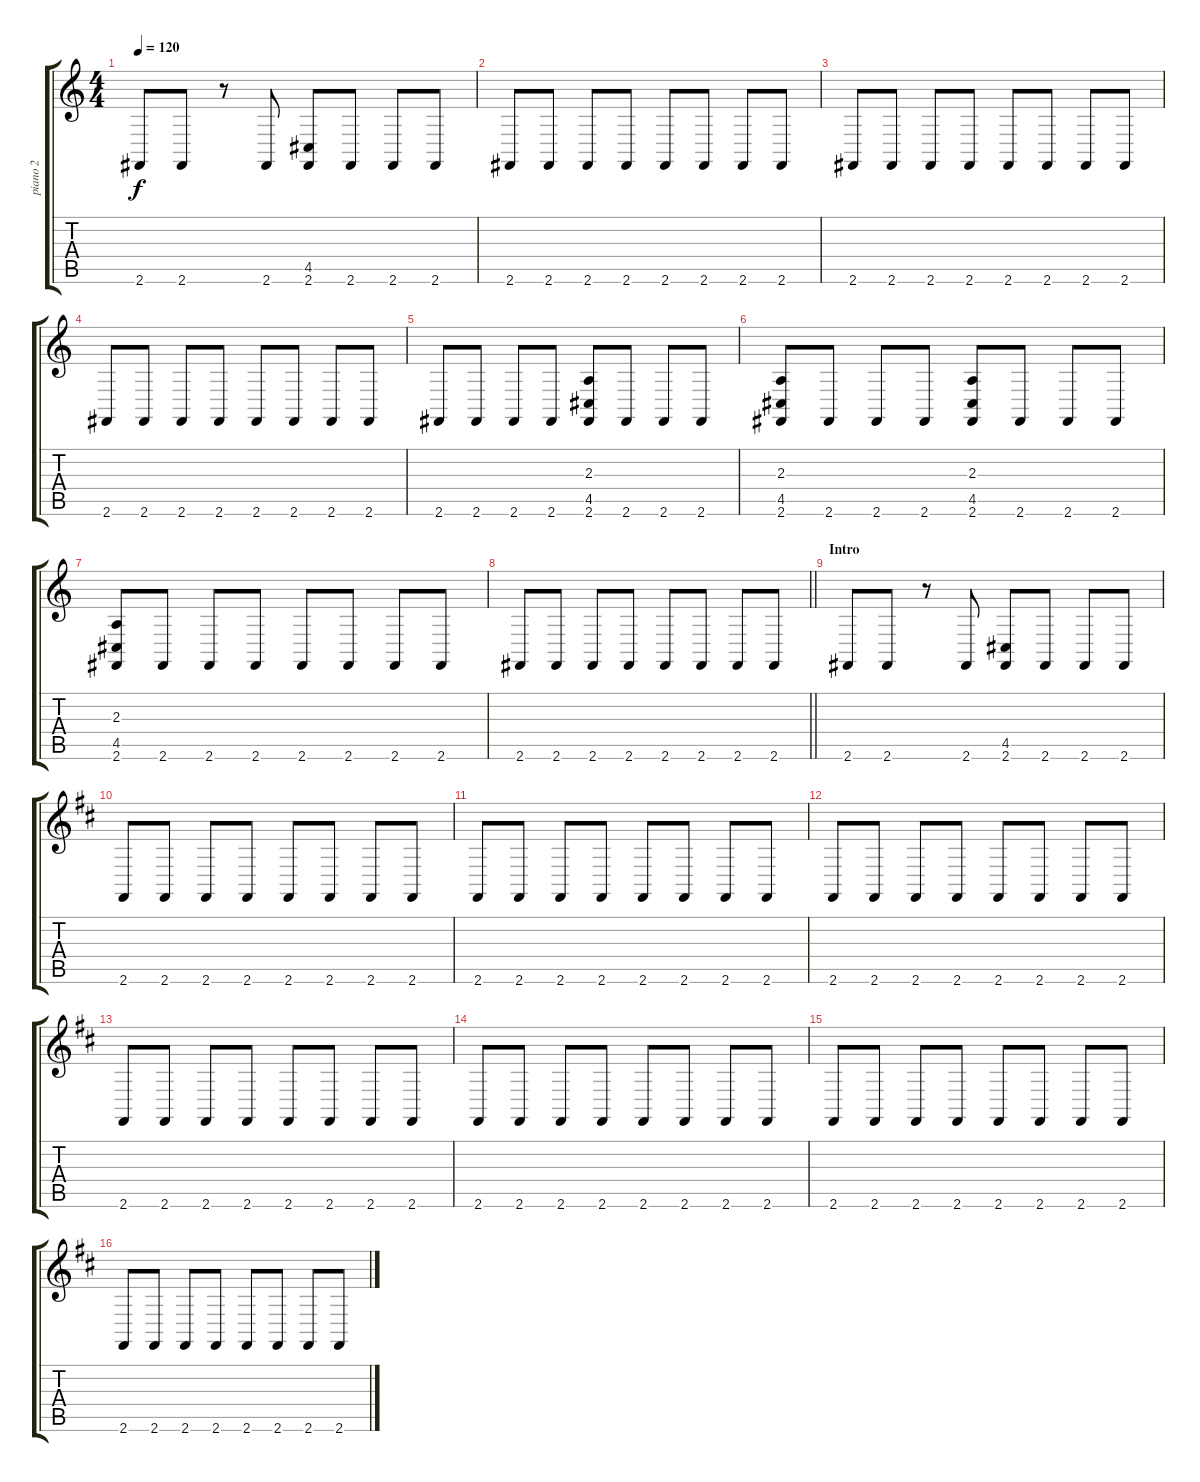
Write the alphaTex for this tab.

\track ("piano 2" "piano 2") {instrument electricgrandpiano}
\staff {score tabs}
\tuning (E4 B3 G3 D3 A2 E2) {hide}
\ts (4 4)
\tempo 120
\clef g2
\ks c
2.6.8{dy f} 2.6.8 r.8 2.6.8 (4.5 2.6).8 2.6.8 2.6.8 2.6.8 |
2.6.8 2.6.8 2.6.8 2.6.8 2.6.8 2.6.8 2.6.8 2.6.8 |
2.6.8 2.6.8 2.6.8 2.6.8 2.6.8 2.6.8 2.6.8 2.6.8 |
2.6.8 2.6.8 2.6.8 2.6.8 2.6.8 2.6.8 2.6.8 2.6.8 |
2.6.8 2.6.8 2.6.8 2.6.8 (2.3 4.5 2.6).8 2.6.8 2.6.8 2.6.8 |
(2.3 4.5 2.6).8 2.6.8 2.6.8 2.6.8 (2.3 4.5 2.6).8 2.6.8 2.6.8 2.6.8 |
(2.3 4.5 2.6).8 2.6.8 2.6.8 2.6.8 2.6.8 2.6.8 2.6.8 2.6.8 |
\barLineRight lightlight
2.6.8 2.6.8 2.6.8 2.6.8 2.6.8 2.6.8 2.6.8 2.6.8 |
\section ("" "Intro")
2.6.8 2.6.8 r.8 2.6.8 (4.5 2.6).8 2.6.8 2.6.8 2.6.8 |
\ks d
2.6.8 2.6.8 2.6.8 2.6.8 2.6.8 2.6.8 2.6.8 2.6.8 |
2.6.8 2.6.8 2.6.8 2.6.8 2.6.8 2.6.8 2.6.8 2.6.8 |
2.6.8 2.6.8 2.6.8 2.6.8 2.6.8 2.6.8 2.6.8 2.6.8 |
2.6.8 2.6.8 2.6.8 2.6.8 2.6.8 2.6.8 2.6.8 2.6.8 |
2.6.8 2.6.8 2.6.8 2.6.8 2.6.8 2.6.8 2.6.8 2.6.8 |
2.6.8 2.6.8 2.6.8 2.6.8 2.6.8 2.6.8 2.6.8 2.6.8 |
2.6.8 2.6.8 2.6.8 2.6.8 2.6.8 2.6.8 2.6.8 2.6.8
